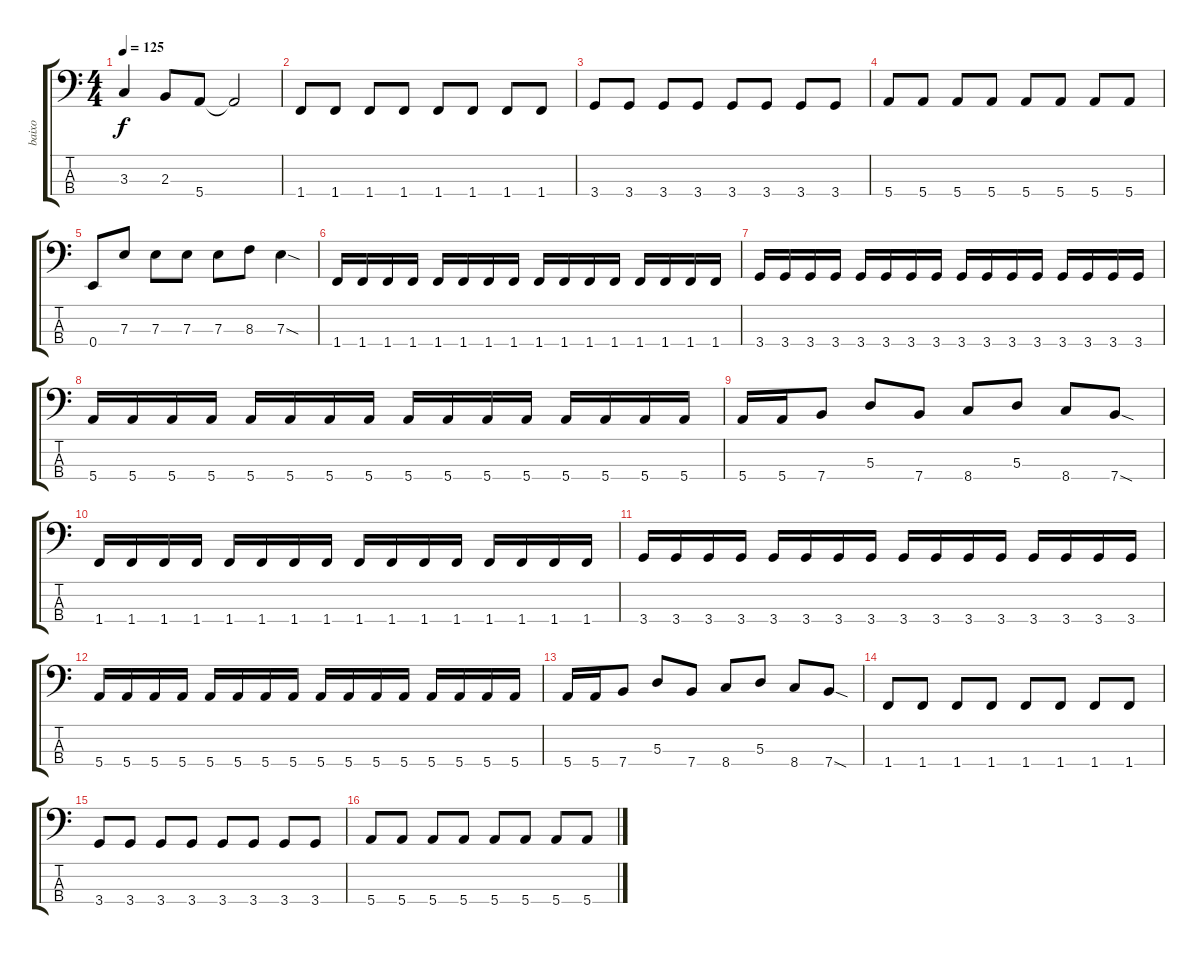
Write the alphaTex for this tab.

\track ("baixo" "baixo") {instrument electricbassfinger}
\staff {score tabs}
\tuning (G2 D2 A1 E1) {hide}
\ts (4 4)
\tempo 125
\clef f4
\ks c
3.3.4{dy f} 2.3.8 5.4.8 5.4{t}.2 |
1.4.8 1.4.8 1.4.8 1.4.8 1.4.8 1.4.8 1.4.8 1.4.8 |
3.4.8 3.4.8 3.4.8 3.4.8 3.4.8 3.4.8 3.4.8 3.4.8 |
5.4.8 5.4.8 5.4.8 5.4.8 5.4.8 5.4.8 5.4.8 5.4.8 |
0.4.8 7.3.8 7.3.8 7.3.8 7.3.8 8.3.8 7.3{sod}.4 |
1.4.16 1.4.16 1.4.16 1.4.16 1.4.16 1.4.16 1.4.16 1.4.16 1.4.16 1.4.16 1.4.16 1.4.16 1.4.16 1.4.16 1.4.16 1.4.16 |
3.4.16 3.4.16 3.4.16 3.4.16 3.4.16 3.4.16 3.4.16 3.4.16 3.4.16 3.4.16 3.4.16 3.4.16 3.4.16 3.4.16 3.4.16 3.4.16 |
5.4.16 5.4.16 5.4.16 5.4.16 5.4.16 5.4.16 5.4.16 5.4.16 5.4.16 5.4.16 5.4.16 5.4.16 5.4.16 5.4.16 5.4.16 5.4.16 |
5.4.16 5.4.16 7.4.8 5.3.8 7.4.8 8.4.8 5.3.8 8.4.8 7.4{sod}.8 |
1.4.16 1.4.16 1.4.16 1.4.16 1.4.16 1.4.16 1.4.16 1.4.16 1.4.16 1.4.16 1.4.16 1.4.16 1.4.16 1.4.16 1.4.16 1.4.16 |
3.4.16 3.4.16 3.4.16 3.4.16 3.4.16 3.4.16 3.4.16 3.4.16 3.4.16 3.4.16 3.4.16 3.4.16 3.4.16 3.4.16 3.4.16 3.4.16 |
5.4.16 5.4.16 5.4.16 5.4.16 5.4.16 5.4.16 5.4.16 5.4.16 5.4.16 5.4.16 5.4.16 5.4.16 5.4.16 5.4.16 5.4.16 5.4.16 |
5.4.16 5.4.16 7.4.8 5.3.8 7.4.8 8.4.8 5.3.8 8.4.8 7.4{sod}.8 |
1.4.8 1.4.8 1.4.8 1.4.8 1.4.8 1.4.8 1.4.8 1.4.8 |
3.4.8 3.4.8 3.4.8 3.4.8 3.4.8 3.4.8 3.4.8 3.4.8 |
5.4.8 5.4.8 5.4.8 5.4.8 5.4.8 5.4.8 5.4.8 5.4.8
